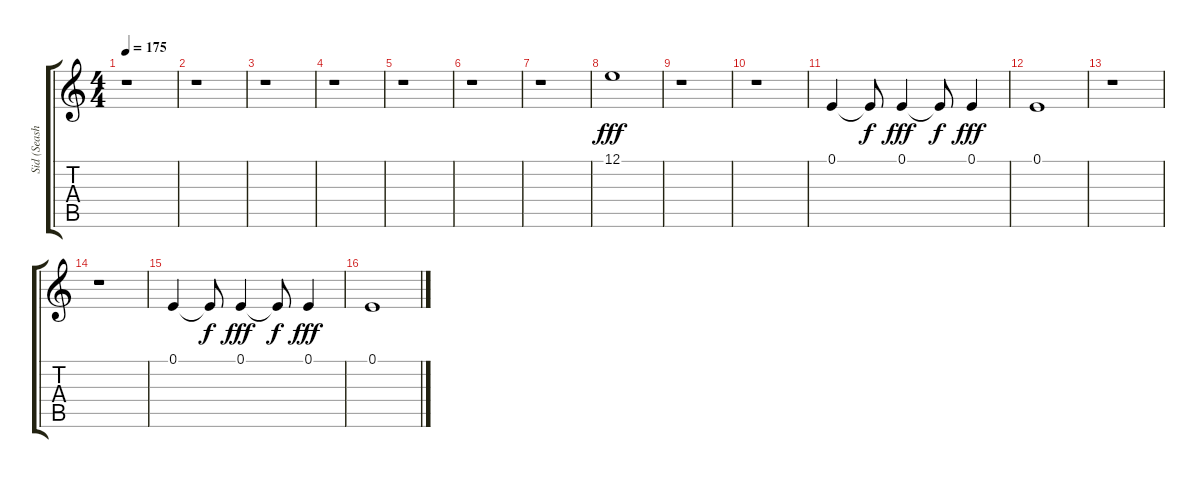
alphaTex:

\track ("Sid (Seashore)" "Sid (Seash") {instrument seashore}
\staff {score tabs}
\tuning (E4 B3 G3 D3 A2 E2) {hide}
\ts (4 4)
\tempo 175
\clef g2
\ks c
r.1{dy f} |
r.1 |
r.1 |
r.1 |
r.1 |
r.1 |
r.1 |
12.1.1{dy fff instrument gunshot} |
r.1 |
r.1 |
0.1.4 0.1{t}.8{dy f} 0.1.4{dy fff} 0.1{t}.8{dy f} 0.1.4{dy fff} |
0.1.1{instrument gunshot} |
r.1 |
r.1 |
0.1.4 0.1{t}.8{dy f} 0.1.4{dy fff} 0.1{t}.8{dy f} 0.1.4{dy fff} |
0.1.1{instrument gunshot}
